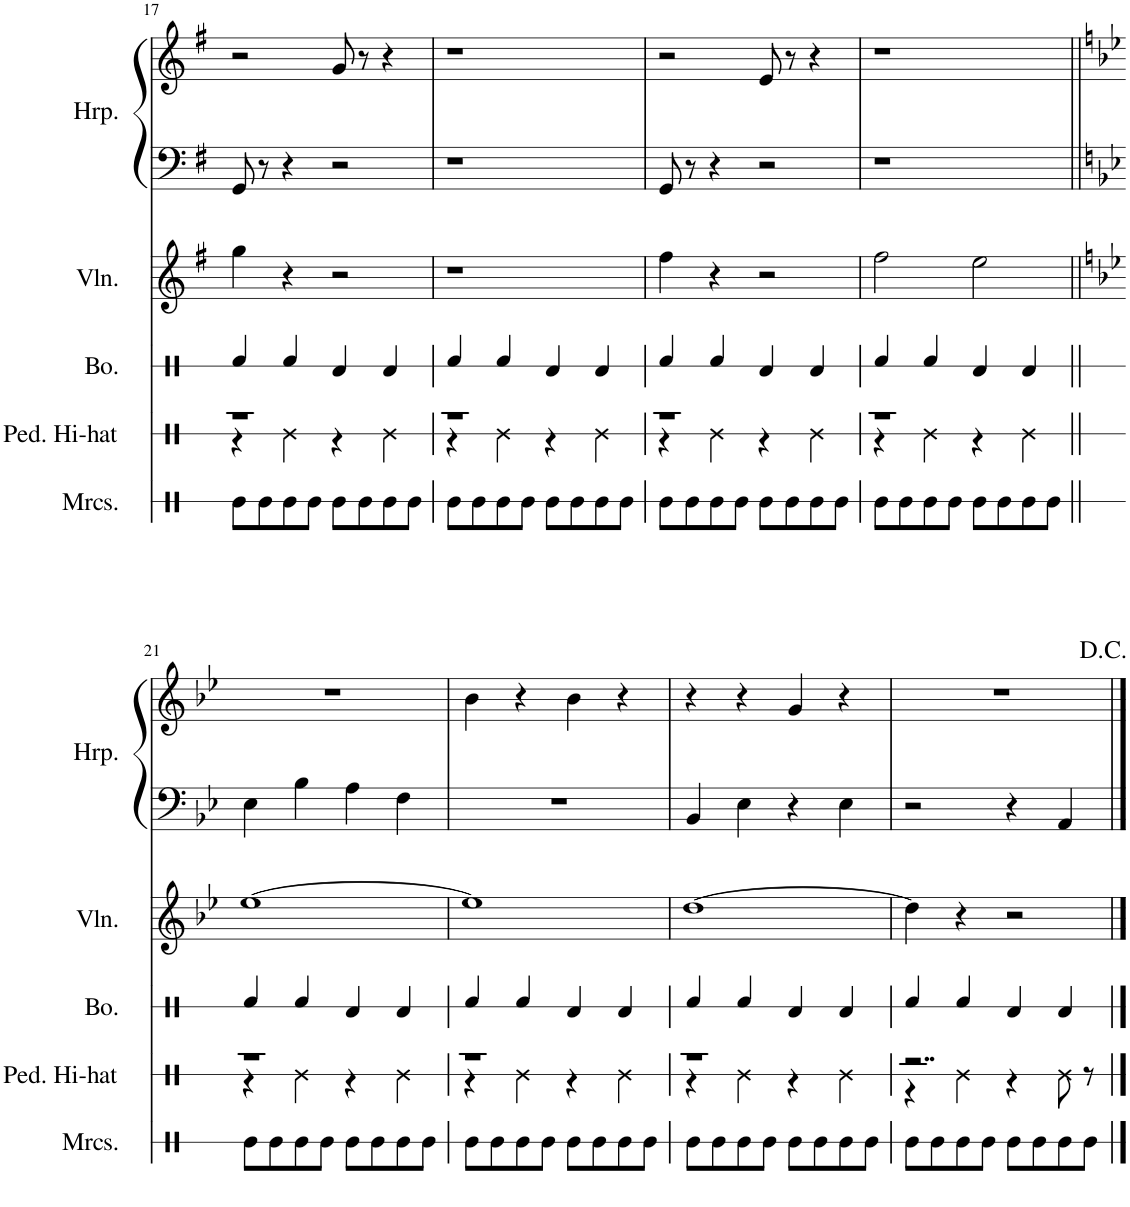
**kern	**kern	**kern	**kern	**kern	**kern
*part5	*part4	*part3	*part2	*part1	*part1
*staff6	*staff5	*staff4	*staff3	*staff2	*staff1
*I"Maracas	*I"Pedal Hi-hat	*I"Bongos	*I"Violin	*I"Harp	*
*I'Mrcs.	*I'Ped. Hi-hat	*I'Bo.	*I'Vln.	*I'Hrp.	*
!!LO:PB:g=z
*clefX	*clefX	*clefX	*clefG2	*clefF4	*clefG2
*k[]	*k[]	*k[]	*k[f#]	*k[f#]	*k[f#]
*M4/4	*M4/4	*M4/4	*M4/4	*M4/4	*M4/4
=17	=17	=17	=17	=17	=17
*	*^	*	*	*	*
8Re\L	1r	4r	4Rf/	4gg\	8GG/	2r
8Re\	.	.	.	.	8r	.
8Re\	.	4Re\	4Rf/	4r	4r	.
8Re\J	.	.	.	.	.	.
8Re\L	.	4r	4Rd/	2r	2r	8g/
8Re\	.	.	.	.	.	8r
8Re\	.	4Re\	4Rd/	.	.	4r
8Re\J	.	.	.	.	.	.
=18	=18	=18	=18	=18	=18	=18
8Re\L	1r	4r	4Rf/	1r	1r	1r
8Re\	.	.	.	.	.	.
8Re\	.	4Re\	4Rf/	.	.	.
8Re\J	.	.	.	.	.	.
8Re\L	.	4r	4Rd/	.	.	.
8Re\	.	.	.	.	.	.
8Re\	.	4Re\	4Rd/	.	.	.
8Re\J	.	.	.	.	.	.
=19	=19	=19	=19	=19	=19	=19
8Re\L	1r	4r	4Rf/	4ff#\	8GG/	2r
8Re\	.	.	.	.	8r	.
8Re\	.	4Re\	4Rf/	4r	4r	.
8Re\J	.	.	.	.	.	.
8Re\L	.	4r	4Rd/	2r	2r	8e/
8Re\	.	.	.	.	.	8r
8Re\	.	4Re\	4Rd/	.	.	4r
8Re\J	.	.	.	.	.	.
=20	=20	=20	=20	=20	=20	=20
8Re\L	1r	4r	4Rf/	2ff#\	1r	1r
8Re\	.	.	.	.	.	.
8Re\	.	4Re\	4Rf/	.	.	.
8Re\J	.	.	.	.	.	.
8Re\L	.	4r	4Rd/	2ee\	.	.
8Re\	.	.	.	.	.	.
8Re\	.	4Re\	4Rd/	.	.	.
8Re\J	.	.	.	.	.	.
!!LO:LB:g=z
=21||	=21||	=21||	=21||	=21||	=21||	=21||
*	*	*	*	*k[b-e-]	*k[b-e-]	*k[b-e-]
8Re\L	1r	4r	4Rf/	[1ee-	4E-\	1r
8Re\	.	.	.	.	.	.
8Re\	.	4Re\	4Rf/	.	4B-\	.
8Re\J	.	.	.	.	.	.
8Re\L	.	4r	4Rd/	.	4A\	.
8Re\	.	.	.	.	.	.
8Re\	.	4Re\	4Rd/	.	4F\	.
8Re\J	.	.	.	.	.	.
=22	=22	=22	=22	=22	=22	=22
8Re\L	1r	4r	4Rf/	1ee-]	1r	4b-\
8Re\	.	.	.	.	.	.
8Re\	.	4Re\	4Rf/	.	.	4r
8Re\J	.	.	.	.	.	.
8Re\L	.	4r	4Rd/	.	.	4b-\
8Re\	.	.	.	.	.	.
8Re\	.	4Re\	4Rd/	.	.	4r
8Re\J	.	.	.	.	.	.
=23	=23	=23	=23	=23	=23	=23
8Re\L	1r	4r	4Rf/	[1dd	4BB-/	4r
8Re\	.	.	.	.	.	.
8Re\	.	4Re\	4Rf/	.	4E-\	4r
8Re\J	.	.	.	.	.	.
8Re\L	.	4r	4Rd/	.	4r	4g/
8Re\	.	.	.	.	.	.
8Re\	.	4Re\	4Rd/	.	4E-\	4r
8Re\J	.	.	.	.	.	.
=24	=24	=24	=24	=24	=24	=24
8Re\L	2..r	4r	4Rf/	4dd\]	2r	1r
8Re\	.	.	.	.	.	.
8Re\	.	4Re\	4Rf/	4r	.	.
8Re\J	.	.	.	.	.	.
8Re\L	.	4r	4Rd/	2r	4r	.
8Re\	.	.	.	.	.	.
8Re\	.	8Re\	4Rd/	.	4AA/	.
8Re\J	8r	8ryy	.	.	.	.
*	*v	*v	*	*	*	*
==	==	==	==	==	==
*-	*-	*-	*-	*-	*-
